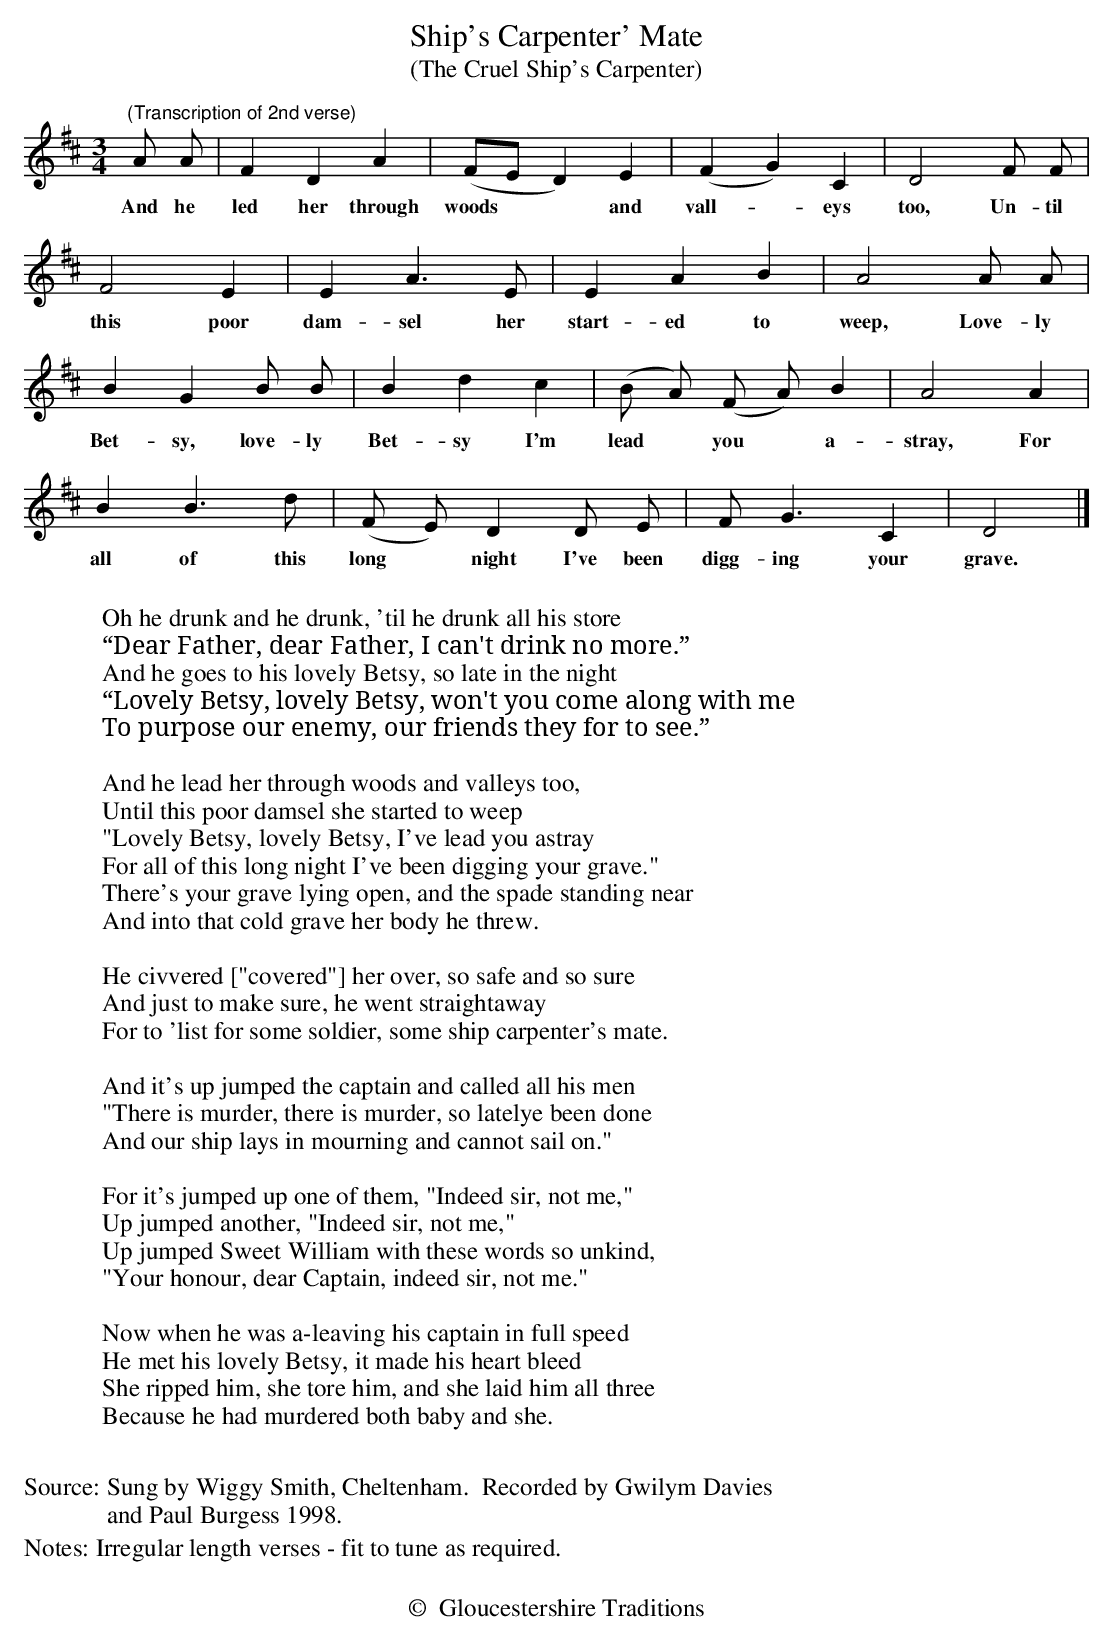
X:1 [invariable]-
T: Ship's Carpenter' Mate
T:(The Cruel Ship's Carpenter)
M: 3/4
L: 1/8
K: D
"(Transcription of 2nd verse)"A A | F2 D2 A2 | (FE D2) E2 | (F2 G2) C2 | D4 F F |
w:And he led her through woods** and vall-*eys too, Un-til
F4 E2 | E2 A3 E | E2 A2 B2 | A4 A A |
w:this poor dam-sel her start-ed to weep, Love-ly
B2 G2 B B  |B2 d2 c2 | (B A) (F A) B2 | A4 A2 |
w:Bet-sy, love-ly Bet-sy I'm lead* you* a-stray, For
B2 B3 d | (F E) D2 D E | F G3 C2 | D4 |]
w:all of this long* night I've been digg-ing your grave.
W:
W:Oh he drunk and he drunk, 'til he drunk all his store
W:“Dear Father, dear Father, I can't drink no more.”
W:And he goes to his lovely Betsy, so late in the night
W:“Lovely Betsy, lovely Betsy, won't you come along with me
W:To purpose our enemy, our friends they for to see.”
W:
W:And he lead her through woods and valleys too,
W:Until this poor damsel she started to weep
W:"Lovely Betsy, lovely Betsy, I've lead you astray
W:For all of this long night I've been digging your grave."
W:There's your grave lying open, and the spade standing near
W:And into that cold grave her body he threw.
W:
W:He civvered ["covered"] her over, so safe and so sure
W:And just to make sure, he went straightaway
W:For to 'list for some soldier, some ship carpenter's mate.
W:
W:And it's up jumped the captain and called all his men
W:"There is murder, there is murder, so latelye been done
W:And our ship lays in mourning and cannot sail on."
W:
W:For it's jumped up one of them, "Indeed sir, not me,"
W:Up jumped another, "Indeed sir, not me,"
W:Up jumped Sweet William with these words so unkind,
W:"Your honour, dear Captain, indeed sir, not me."
W:
W:Now when he was a-leaving his captain in full speed
W:He met his lovely Betsy, it made his heart bleed
W:She ripped him, she tore him, and she laid him all three
W:Because he had murdered both baby and she.
W:
